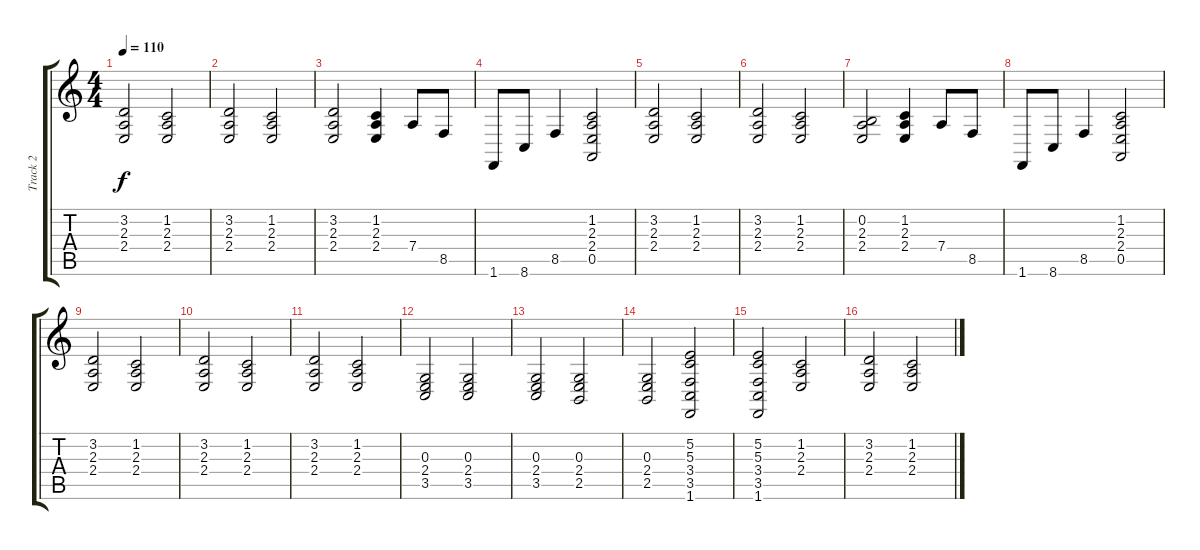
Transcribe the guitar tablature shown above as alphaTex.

\track ("Track 2" "Track 2") {instrument acousticgrandpiano}
\staff {score tabs}
\tuning (E4 B3 G3 D3 A2 E2) {hide}
\ts (4 4)
\tempo 110
\clef g2
\ks c
(3.2 2.3 2.4).2{dy f} (1.2 2.3 2.4).2 |
(3.2 2.3 2.4).2 (1.2 2.3 2.4).2 |
(3.2 2.3 2.4).2 (1.2 2.3 2.4).4 7.4.8 8.5.8 |
1.6.8 8.6.8 8.5.4 (1.2 2.3 2.4 0.5).2 |
(3.2 2.3 2.4).2 (1.2 2.3 2.4).2 |
(3.2 2.3 2.4).2 (1.2 2.3 2.4).2 |
(0.2 2.3 2.4).2 (1.2 2.3 2.4).4 7.4.8 8.5.8 |
1.6.8 8.6.8 8.5.4 (1.2 2.3 2.4 0.5).2 |
(3.2 2.3 2.4).2 (1.2 2.3 2.4).2 |
(3.2 2.3 2.4).2 (1.2 2.3 2.4).2 |
(3.2 2.3 2.4).2 (1.2 2.3 2.4).2 |
(0.3 2.4 3.5).2 (0.3 2.4 3.5).2 |
(0.3 2.4 3.5).2 (0.3 2.4 2.5).2 |
(0.3 2.4 2.5).2 (5.2 5.3 3.4 3.5 1.6).2 |
(5.2 5.3 3.4 3.5 1.6).2 (1.2 2.3 2.4).2 |
(3.2 2.3 2.4).2 (1.2 2.3 2.4).2
